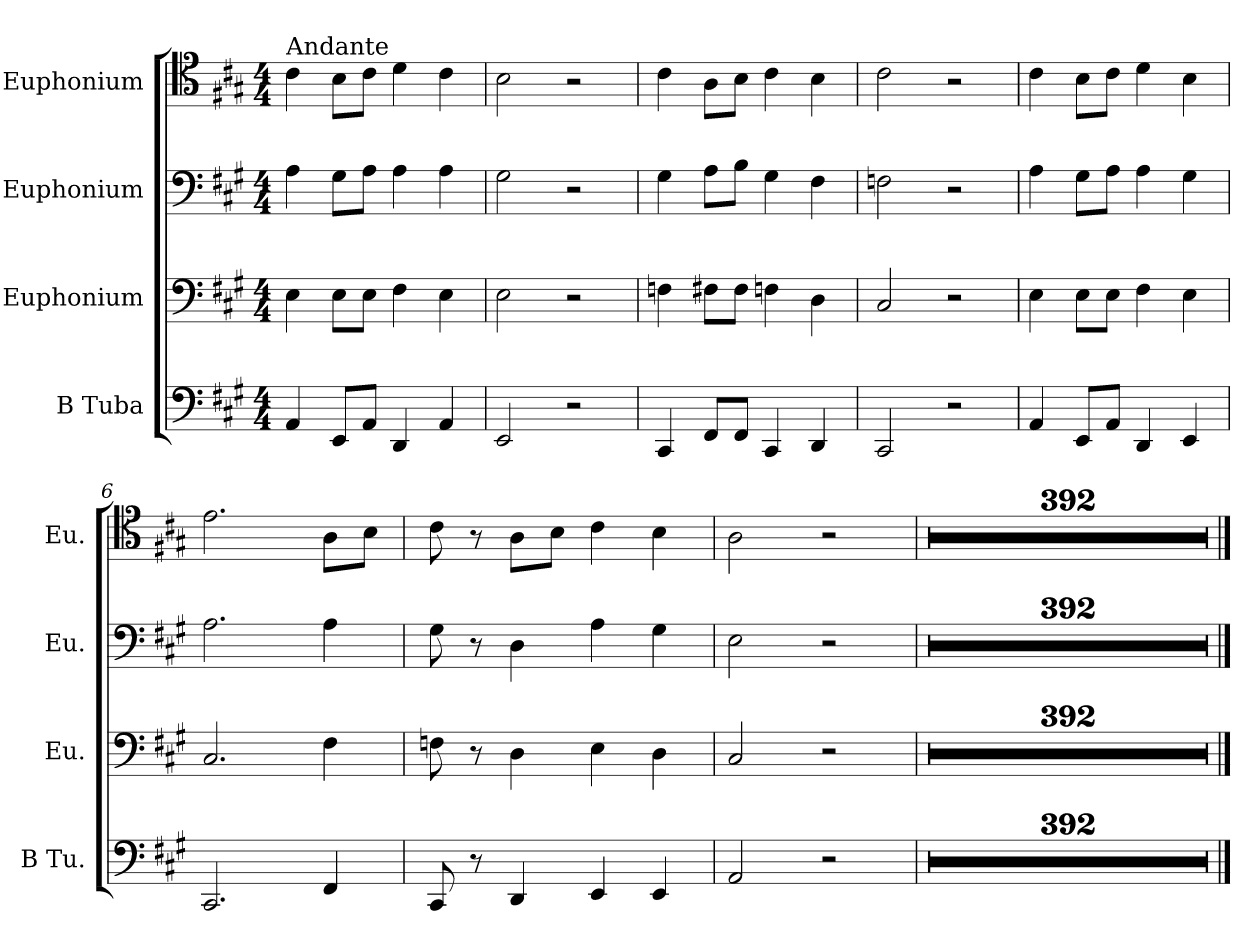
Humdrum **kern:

**kern	**kern	**kern	**kern
*part4	*part3	*part2	*part1
*staff4	*staff3	*staff2	*staff1
*I"B Tuba	*I"Euphonium	*I"Euphonium	*I"Euphonium
*I'B Tu.	*I'Eu.	*I'Eu.	*I'Eu.
*clefF4	*clefF4	*clefF4	*clefC4
*k[f#c#g#]	*k[f#c#g#]	*k[f#c#g#]	*k[f#c#g#]
*A:	*A:	*A:	*A:
*M4/4	*M4/4	*M4/4	*M4/4
=1	=1	=1	=1
!	!	!	!LO:TX:a:t=Andante
4AA/	4E\	4A\	4c#\
8EE/L	8E\L	8G#\L	8B\L
8AA/J	8E\J	8A\J	8c#\J
4DD/	4F#\	4A\	4d\
4AA/	4E\	4A\	4c#\
=2	=2	=2	=2
2EE/	2E\	2G#\	2B\
2r	2r	2r	2r
=3	=3	=3	=3
4CC#/	4Fn\	4G#\	4c#\
8FF#/L	8F#X\L	8A\L	8A\L
8FF#/J	8F#\J	8B\J	8B\J
4CC#/	4Fn\	4G#\	4c#\
4DD/	4D\	4F#\	4B\
=4	=4	=4	=4
2CC#/	2C#/	2Fn\	2c#\
2r	2r	2r	2r
=5	=5	=5	=5
4AA/	4E\	4A\	4c#\
8EE/L	8E\L	8G#\L	8B\L
8AA/J	8E\J	8A\J	8c#\J
4DD/	4F#\	4A\	4d\
4EE/	4E\	4G#\	4B\
=6	=6	=6	=6
2.CC#/	2.C#/	2.A\	2.e\
4FF#/	4F#\	4A\	8A\L
.	.	.	8B\J
=7	=7	=7	=7
8CC#/	8Fn\	8G#\	8c#\
8r	8r	8r	8r
4DD/	4D\	4D\	8A\L
.	.	.	8B\J
4EE/	4E\	4A\	4c#\
4EE/	4D\	4G#\	4B\
!!LO:LB:g=z
=8	=8	=8	=8
2AA/	2C#/	2E\	2A\
2r	2r	2r	2r
=9	=9	=9	=9
1r	1r	1r	1r
=10	=10	=10	=10
1r	1r	1r	1r
=11	=11	=11	=11
1r	1r	1r	1r
=12	=12	=12	=12
1r	1r	1r	1r
=13	=13	=13	=13
1r	1r	1r	1r
=14	=14	=14	=14
1r	1r	1r	1r
=15	=15	=15	=15
1r	1r	1r	1r
=16	=16	=16	=16
1r	1r	1r	1r
=17	=17	=17	=17
1r	1r	1r	1r
=18	=18	=18	=18
1r	1r	1r	1r
=19	=19	=19	=19
1r	1r	1r	1r
=20	=20	=20	=20
1r	1r	1r	1r
=21	=21	=21	=21
1r	1r	1r	1r
=22	=22	=22	=22
1r	1r	1r	1r
=23	=23	=23	=23
1r	1r	1r	1r
=24	=24	=24	=24
1r	1r	1r	1r
=25	=25	=25	=25
1r	1r	1r	1r
=26	=26	=26	=26
1r	1r	1r	1r
!!LO:PB:g=z
=27	=27	=27	=27
1r	1r	1r	1r
=28	=28	=28	=28
1r	1r	1r	1r
=29	=29	=29	=29
1r	1r	1r	1r
=30	=30	=30	=30
1r	1r	1r	1r
=31	=31	=31	=31
1r	1r	1r	1r
=32	=32	=32	=32
1r	1r	1r	1r
=33	=33	=33	=33
1r	1r	1r	1r
=34	=34	=34	=34
1r	1r	1r	1r
=35	=35	=35	=35
1r	1r	1r	1r
=36	=36	=36	=36
1r	1r	1r	1r
=37	=37	=37	=37
1r	1r	1r	1r
=38	=38	=38	=38
1r	1r	1r	1r
=39	=39	=39	=39
1r	1r	1r	1r
=40	=40	=40	=40
1r	1r	1r	1r
=41	=41	=41	=41
1r	1r	1r	1r
=42	=42	=42	=42
1r	1r	1r	1r
=43	=43	=43	=43
1r	1r	1r	1r
=44	=44	=44	=44
1r	1r	1r	1r
=45	=45	=45	=45
1r	1r	1r	1r
!!LO:LB:g=z
=46	=46	=46	=46
1r	1r	1r	1r
=47	=47	=47	=47
1r	1r	1r	1r
=48	=48	=48	=48
1r	1r	1r	1r
=49	=49	=49	=49
1r	1r	1r	1r
=50	=50	=50	=50
1r	1r	1r	1r
=51	=51	=51	=51
1r	1r	1r	1r
=52	=52	=52	=52
1r	1r	1r	1r
=53	=53	=53	=53
1r	1r	1r	1r
=54	=54	=54	=54
1r	1r	1r	1r
=55	=55	=55	=55
1r	1r	1r	1r
=56	=56	=56	=56
1r	1r	1r	1r
=57	=57	=57	=57
1r	1r	1r	1r
=58	=58	=58	=58
1r	1r	1r	1r
=59	=59	=59	=59
1r	1r	1r	1r
=60	=60	=60	=60
1r	1r	1r	1r
=61	=61	=61	=61
1r	1r	1r	1r
=62	=62	=62	=62
1r	1r	1r	1r
=63	=63	=63	=63
1r	1r	1r	1r
=64	=64	=64	=64
1r	1r	1r	1r
!!LO:LB:g=z
=65	=65	=65	=65
1r	1r	1r	1r
=66	=66	=66	=66
1r	1r	1r	1r
=67	=67	=67	=67
1r	1r	1r	1r
=68	=68	=68	=68
1r	1r	1r	1r
=69	=69	=69	=69
1r	1r	1r	1r
=70	=70	=70	=70
1r	1r	1r	1r
=71	=71	=71	=71
1r	1r	1r	1r
=72	=72	=72	=72
1r	1r	1r	1r
=73	=73	=73	=73
1r	1r	1r	1r
=74	=74	=74	=74
1r	1r	1r	1r
=75	=75	=75	=75
1r	1r	1r	1r
=76	=76	=76	=76
1r	1r	1r	1r
=77	=77	=77	=77
1r	1r	1r	1r
=78	=78	=78	=78
1r	1r	1r	1r
=79	=79	=79	=79
1r	1r	1r	1r
=80	=80	=80	=80
1r	1r	1r	1r
=81	=81	=81	=81
1r	1r	1r	1r
=82	=82	=82	=82
1r	1r	1r	1r
=83	=83	=83	=83
1r	1r	1r	1r
!!LO:PB:g=z
=84	=84	=84	=84
1r	1r	1r	1r
=85	=85	=85	=85
1r	1r	1r	1r
=86	=86	=86	=86
1r	1r	1r	1r
=87	=87	=87	=87
1r	1r	1r	1r
=88	=88	=88	=88
1r	1r	1r	1r
=89	=89	=89	=89
1r	1r	1r	1r
=90	=90	=90	=90
1r	1r	1r	1r
=91	=91	=91	=91
1r	1r	1r	1r
=92	=92	=92	=92
1r	1r	1r	1r
=93	=93	=93	=93
1r	1r	1r	1r
=94	=94	=94	=94
1r	1r	1r	1r
=95	=95	=95	=95
1r	1r	1r	1r
=96	=96	=96	=96
1r	1r	1r	1r
=97	=97	=97	=97
1r	1r	1r	1r
=98	=98	=98	=98
1r	1r	1r	1r
=99	=99	=99	=99
1r	1r	1r	1r
=100	=100	=100	=100
1r	1r	1r	1r
=101	=101	=101	=101
1r	1r	1r	1r
=102	=102	=102	=102
1r	1r	1r	1r
!!LO:LB:g=z
=103	=103	=103	=103
1r	1r	1r	1r
=104	=104	=104	=104
1r	1r	1r	1r
=105	=105	=105	=105
1r	1r	1r	1r
=106	=106	=106	=106
1r	1r	1r	1r
=107	=107	=107	=107
1r	1r	1r	1r
=108	=108	=108	=108
1r	1r	1r	1r
=109	=109	=109	=109
1r	1r	1r	1r
=110	=110	=110	=110
1r	1r	1r	1r
=111	=111	=111	=111
1r	1r	1r	1r
=112	=112	=112	=112
1r	1r	1r	1r
=113	=113	=113	=113
1r	1r	1r	1r
=114	=114	=114	=114
1r	1r	1r	1r
=115	=115	=115	=115
1r	1r	1r	1r
=116	=116	=116	=116
1r	1r	1r	1r
=117	=117	=117	=117
1r	1r	1r	1r
=118	=118	=118	=118
1r	1r	1r	1r
=119	=119	=119	=119
1r	1r	1r	1r
=120	=120	=120	=120
1r	1r	1r	1r
=121	=121	=121	=121
1r	1r	1r	1r
!!LO:LB:g=z
=122	=122	=122	=122
1r	1r	1r	1r
=123	=123	=123	=123
1r	1r	1r	1r
=124	=124	=124	=124
1r	1r	1r	1r
=125	=125	=125	=125
1r	1r	1r	1r
=126	=126	=126	=126
1r	1r	1r	1r
=127	=127	=127	=127
1r	1r	1r	1r
=128	=128	=128	=128
1r	1r	1r	1r
=129	=129	=129	=129
1r	1r	1r	1r
=130	=130	=130	=130
1r	1r	1r	1r
=131	=131	=131	=131
1r	1r	1r	1r
=132	=132	=132	=132
1r	1r	1r	1r
=133	=133	=133	=133
1r	1r	1r	1r
=134	=134	=134	=134
1r	1r	1r	1r
=135	=135	=135	=135
1r	1r	1r	1r
=136	=136	=136	=136
1r	1r	1r	1r
=137	=137	=137	=137
1r	1r	1r	1r
=138	=138	=138	=138
1r	1r	1r	1r
=139	=139	=139	=139
1r	1r	1r	1r
=140	=140	=140	=140
1r	1r	1r	1r
!!LO:PB:g=z
=141	=141	=141	=141
1r	1r	1r	1r
=142	=142	=142	=142
1r	1r	1r	1r
=143	=143	=143	=143
1r	1r	1r	1r
=144	=144	=144	=144
1r	1r	1r	1r
=145	=145	=145	=145
1r	1r	1r	1r
=146	=146	=146	=146
1r	1r	1r	1r
=147	=147	=147	=147
1r	1r	1r	1r
=148	=148	=148	=148
1r	1r	1r	1r
=149	=149	=149	=149
1r	1r	1r	1r
=150	=150	=150	=150
1r	1r	1r	1r
=151	=151	=151	=151
1r	1r	1r	1r
=152	=152	=152	=152
1r	1r	1r	1r
=153	=153	=153	=153
1r	1r	1r	1r
=154	=154	=154	=154
1r	1r	1r	1r
=155	=155	=155	=155
1r	1r	1r	1r
=156	=156	=156	=156
1r	1r	1r	1r
=157	=157	=157	=157
1r	1r	1r	1r
=158	=158	=158	=158
1r	1r	1r	1r
=159	=159	=159	=159
1r	1r	1r	1r
!!LO:LB:g=z
=160	=160	=160	=160
1r	1r	1r	1r
=161	=161	=161	=161
1r	1r	1r	1r
=162	=162	=162	=162
1r	1r	1r	1r
=163	=163	=163	=163
1r	1r	1r	1r
=164	=164	=164	=164
1r	1r	1r	1r
=165	=165	=165	=165
1r	1r	1r	1r
=166	=166	=166	=166
1r	1r	1r	1r
=167	=167	=167	=167
1r	1r	1r	1r
=168	=168	=168	=168
1r	1r	1r	1r
=169	=169	=169	=169
1r	1r	1r	1r
=170	=170	=170	=170
1r	1r	1r	1r
=171	=171	=171	=171
1r	1r	1r	1r
=172	=172	=172	=172
1r	1r	1r	1r
=173	=173	=173	=173
1r	1r	1r	1r
=174	=174	=174	=174
1r	1r	1r	1r
=175	=175	=175	=175
1r	1r	1r	1r
=176	=176	=176	=176
1r	1r	1r	1r
=177	=177	=177	=177
1r	1r	1r	1r
=178	=178	=178	=178
1r	1r	1r	1r
!!LO:LB:g=z
=179	=179	=179	=179
1r	1r	1r	1r
=180	=180	=180	=180
1r	1r	1r	1r
=181	=181	=181	=181
1r	1r	1r	1r
=182	=182	=182	=182
1r	1r	1r	1r
=183	=183	=183	=183
1r	1r	1r	1r
=184	=184	=184	=184
1r	1r	1r	1r
=185	=185	=185	=185
1r	1r	1r	1r
=186	=186	=186	=186
1r	1r	1r	1r
=187	=187	=187	=187
1r	1r	1r	1r
=188	=188	=188	=188
1r	1r	1r	1r
=189	=189	=189	=189
1r	1r	1r	1r
=190	=190	=190	=190
1r	1r	1r	1r
=191	=191	=191	=191
1r	1r	1r	1r
=192	=192	=192	=192
1r	1r	1r	1r
=193	=193	=193	=193
1r	1r	1r	1r
=194	=194	=194	=194
1r	1r	1r	1r
=195	=195	=195	=195
1r	1r	1r	1r
=196	=196	=196	=196
1r	1r	1r	1r
=197	=197	=197	=197
1r	1r	1r	1r
!!LO:PB:g=z
=198	=198	=198	=198
1r	1r	1r	1r
=199	=199	=199	=199
1r	1r	1r	1r
=200	=200	=200	=200
1r	1r	1r	1r
=201	=201	=201	=201
1r	1r	1r	1r
=202	=202	=202	=202
1r	1r	1r	1r
=203	=203	=203	=203
1r	1r	1r	1r
=204	=204	=204	=204
1r	1r	1r	1r
=205	=205	=205	=205
1r	1r	1r	1r
=206	=206	=206	=206
1r	1r	1r	1r
=207	=207	=207	=207
1r	1r	1r	1r
=208	=208	=208	=208
1r	1r	1r	1r
=209	=209	=209	=209
1r	1r	1r	1r
=210	=210	=210	=210
1r	1r	1r	1r
=211	=211	=211	=211
1r	1r	1r	1r
=212	=212	=212	=212
1r	1r	1r	1r
=213	=213	=213	=213
1r	1r	1r	1r
=214	=214	=214	=214
1r	1r	1r	1r
=215	=215	=215	=215
1r	1r	1r	1r
!!LO:PB:g=z
=216	=216	=216	=216
1r	1r	1r	1r
!!LO:PB:g=z
=217	=217	=217	=217
1r	1r	1r	1r
=218	=218	=218	=218
1r	1r	1r	1r
=219	=219	=219	=219
1r	1r	1r	1r
=220	=220	=220	=220
1r	1r	1r	1r
=221	=221	=221	=221
1r	1r	1r	1r
=222	=222	=222	=222
1r	1r	1r	1r
=223	=223	=223	=223
1r	1r	1r	1r
=224	=224	=224	=224
1r	1r	1r	1r
=225	=225	=225	=225
1r	1r	1r	1r
=226	=226	=226	=226
1r	1r	1r	1r
=227	=227	=227	=227
1r	1r	1r	1r
=228	=228	=228	=228
1r	1r	1r	1r
=229	=229	=229	=229
1r	1r	1r	1r
=230	=230	=230	=230
1r	1r	1r	1r
=231	=231	=231	=231
1r	1r	1r	1r
=232	=232	=232	=232
1r	1r	1r	1r
=233	=233	=233	=233
1r	1r	1r	1r
=234	=234	=234	=234
1r	1r	1r	1r
!!LO:PB:g=z
=235	=235	=235	=235
1r	1r	1r	1r
!!LO:PB:g=z
=236	=236	=236	=236
1r	1r	1r	1r
=237	=237	=237	=237
1r	1r	1r	1r
=238	=238	=238	=238
1r	1r	1r	1r
=239	=239	=239	=239
1r	1r	1r	1r
=240	=240	=240	=240
1r	1r	1r	1r
=241	=241	=241	=241
1r	1r	1r	1r
=242	=242	=242	=242
1r	1r	1r	1r
=243	=243	=243	=243
1r	1r	1r	1r
=244	=244	=244	=244
1r	1r	1r	1r
=245	=245	=245	=245
1r	1r	1r	1r
=246	=246	=246	=246
1r	1r	1r	1r
=247	=247	=247	=247
1r	1r	1r	1r
=248	=248	=248	=248
1r	1r	1r	1r
=249	=249	=249	=249
1r	1r	1r	1r
=250	=250	=250	=250
1r	1r	1r	1r
=251	=251	=251	=251
1r	1r	1r	1r
=252	=252	=252	=252
1r	1r	1r	1r
=253	=253	=253	=253
1r	1r	1r	1r
!!LO:PB:g=z
=254	=254	=254	=254
1r	1r	1r	1r
=255	=255	=255	=255
1r	1r	1r	1r
=256	=256	=256	=256
1r	1r	1r	1r
=257	=257	=257	=257
1r	1r	1r	1r
=258	=258	=258	=258
1r	1r	1r	1r
=259	=259	=259	=259
1r	1r	1r	1r
=260	=260	=260	=260
1r	1r	1r	1r
=261	=261	=261	=261
1r	1r	1r	1r
=262	=262	=262	=262
1r	1r	1r	1r
=263	=263	=263	=263
1r	1r	1r	1r
=264	=264	=264	=264
1r	1r	1r	1r
=265	=265	=265	=265
1r	1r	1r	1r
=266	=266	=266	=266
1r	1r	1r	1r
=267	=267	=267	=267
1r	1r	1r	1r
=268	=268	=268	=268
1r	1r	1r	1r
=269	=269	=269	=269
1r	1r	1r	1r
=270	=270	=270	=270
1r	1r	1r	1r
=271	=271	=271	=271
1r	1r	1r	1r
=272	=272	=272	=272
1r	1r	1r	1r
!!LO:PB:g=z
=273	=273	=273	=273
1r	1r	1r	1r
!!LO:PB:g=z
=274	=274	=274	=274
1r	1r	1r	1r
=275	=275	=275	=275
1r	1r	1r	1r
=276	=276	=276	=276
1r	1r	1r	1r
=277	=277	=277	=277
1r	1r	1r	1r
=278	=278	=278	=278
1r	1r	1r	1r
=279	=279	=279	=279
1r	1r	1r	1r
=280	=280	=280	=280
1r	1r	1r	1r
=281	=281	=281	=281
1r	1r	1r	1r
=282	=282	=282	=282
1r	1r	1r	1r
=283	=283	=283	=283
1r	1r	1r	1r
=284	=284	=284	=284
1r	1r	1r	1r
=285	=285	=285	=285
1r	1r	1r	1r
=286	=286	=286	=286
1r	1r	1r	1r
=287	=287	=287	=287
1r	1r	1r	1r
=288	=288	=288	=288
1r	1r	1r	1r
=289	=289	=289	=289
1r	1r	1r	1r
=290	=290	=290	=290
1r	1r	1r	1r
=291	=291	=291	=291
1r	1r	1r	1r
!!LO:PB:g=z
=292	=292	=292	=292
1r	1r	1r	1r
!!LO:PB:g=z
=293	=293	=293	=293
1r	1r	1r	1r
=294	=294	=294	=294
1r	1r	1r	1r
=295	=295	=295	=295
1r	1r	1r	1r
=296	=296	=296	=296
1r	1r	1r	1r
=297	=297	=297	=297
1r	1r	1r	1r
=298	=298	=298	=298
1r	1r	1r	1r
=299	=299	=299	=299
1r	1r	1r	1r
=300	=300	=300	=300
1r	1r	1r	1r
=301	=301	=301	=301
1r	1r	1r	1r
=302	=302	=302	=302
1r	1r	1r	1r
=303	=303	=303	=303
1r	1r	1r	1r
=304	=304	=304	=304
1r	1r	1r	1r
=305	=305	=305	=305
1r	1r	1r	1r
=306	=306	=306	=306
1r	1r	1r	1r
=307	=307	=307	=307
1r	1r	1r	1r
=308	=308	=308	=308
1r	1r	1r	1r
=309	=309	=309	=309
1r	1r	1r	1r
=310	=310	=310	=310
1r	1r	1r	1r
!!LO:PB:g=z
=311	=311	=311	=311
1r	1r	1r	1r
=312	=312	=312	=312
1r	1r	1r	1r
=313	=313	=313	=313
1r	1r	1r	1r
=314	=314	=314	=314
1r	1r	1r	1r
=315	=315	=315	=315
1r	1r	1r	1r
=316	=316	=316	=316
1r	1r	1r	1r
=317	=317	=317	=317
1r	1r	1r	1r
=318	=318	=318	=318
1r	1r	1r	1r
=319	=319	=319	=319
1r	1r	1r	1r
=320	=320	=320	=320
1r	1r	1r	1r
=321	=321	=321	=321
1r	1r	1r	1r
=322	=322	=322	=322
1r	1r	1r	1r
=323	=323	=323	=323
1r	1r	1r	1r
=324	=324	=324	=324
1r	1r	1r	1r
=325	=325	=325	=325
1r	1r	1r	1r
=326	=326	=326	=326
1r	1r	1r	1r
=327	=327	=327	=327
1r	1r	1r	1r
!!LO:PB:g=z
=328	=328	=328	=328
1r	1r	1r	1r
=329	=329	=329	=329
1r	1r	1r	1r
=330	=330	=330	=330
1r	1r	1r	1r
!!LO:PB:g=z
=331	=331	=331	=331
1r	1r	1r	1r
=332	=332	=332	=332
1r	1r	1r	1r
=333	=333	=333	=333
1r	1r	1r	1r
=334	=334	=334	=334
1r	1r	1r	1r
=335	=335	=335	=335
1r	1r	1r	1r
=336	=336	=336	=336
1r	1r	1r	1r
=337	=337	=337	=337
1r	1r	1r	1r
=338	=338	=338	=338
1r	1r	1r	1r
=339	=339	=339	=339
1r	1r	1r	1r
=340	=340	=340	=340
1r	1r	1r	1r
=341	=341	=341	=341
1r	1r	1r	1r
=342	=342	=342	=342
1r	1r	1r	1r
=343	=343	=343	=343
1r	1r	1r	1r
=344	=344	=344	=344
1r	1r	1r	1r
=345	=345	=345	=345
1r	1r	1r	1r
=346	=346	=346	=346
1r	1r	1r	1r
!!LO:PB:g=z
=347	=347	=347	=347
1r	1r	1r	1r
=348	=348	=348	=348
1r	1r	1r	1r
=349	=349	=349	=349
1r	1r	1r	1r
!!LO:PB:g=z
=350	=350	=350	=350
1r	1r	1r	1r
=351	=351	=351	=351
1r	1r	1r	1r
=352	=352	=352	=352
1r	1r	1r	1r
=353	=353	=353	=353
1r	1r	1r	1r
=354	=354	=354	=354
1r	1r	1r	1r
=355	=355	=355	=355
1r	1r	1r	1r
=356	=356	=356	=356
1r	1r	1r	1r
=357	=357	=357	=357
1r	1r	1r	1r
=358	=358	=358	=358
1r	1r	1r	1r
=359	=359	=359	=359
1r	1r	1r	1r
=360	=360	=360	=360
1r	1r	1r	1r
=361	=361	=361	=361
1r	1r	1r	1r
=362	=362	=362	=362
1r	1r	1r	1r
=363	=363	=363	=363
1r	1r	1r	1r
=364	=364	=364	=364
1r	1r	1r	1r
=365	=365	=365	=365
1r	1r	1r	1r
!!LO:PB:g=z
=366	=366	=366	=366
1r	1r	1r	1r
=367	=367	=367	=367
1r	1r	1r	1r
=368	=368	=368	=368
1r	1r	1r	1r
=369	=369	=369	=369
1r	1r	1r	1r
=370	=370	=370	=370
1r	1r	1r	1r
=371	=371	=371	=371
1r	1r	1r	1r
=372	=372	=372	=372
1r	1r	1r	1r
=373	=373	=373	=373
1r	1r	1r	1r
=374	=374	=374	=374
1r	1r	1r	1r
=375	=375	=375	=375
1r	1r	1r	1r
=376	=376	=376	=376
1r	1r	1r	1r
=377	=377	=377	=377
1r	1r	1r	1r
=378	=378	=378	=378
1r	1r	1r	1r
=379	=379	=379	=379
1r	1r	1r	1r
=380	=380	=380	=380
1r	1r	1r	1r
=381	=381	=381	=381
1r	1r	1r	1r
=382	=382	=382	=382
1r	1r	1r	1r
=383	=383	=383	=383
1r	1r	1r	1r
=384	=384	=384	=384
1r	1r	1r	1r
!!LO:PB:g=z
=385	=385	=385	=385
1r	1r	1r	1r
=386	=386	=386	=386
1r	1r	1r	1r
=387	=387	=387	=387
1r	1r	1r	1r
!!LO:PB:g=z
=388	=388	=388	=388
1r	1r	1r	1r
=389	=389	=389	=389
1r	1r	1r	1r
=390	=390	=390	=390
1r	1r	1r	1r
=391	=391	=391	=391
1r	1r	1r	1r
=392	=392	=392	=392
1r	1r	1r	1r
=393	=393	=393	=393
1r	1r	1r	1r
=394	=394	=394	=394
1r	1r	1r	1r
=395	=395	=395	=395
1r	1r	1r	1r
=396	=396	=396	=396
1r	1r	1r	1r
=397	=397	=397	=397
1r	1r	1r	1r
=398	=398	=398	=398
1r	1r	1r	1r
!!LO:PB:g=z
=399	=399	=399	=399
1r	1r	1r	1r
=400	=400	=400	=400
1r	1r	1r	1r
==	==	==	==
*-	*-	*-	*-
